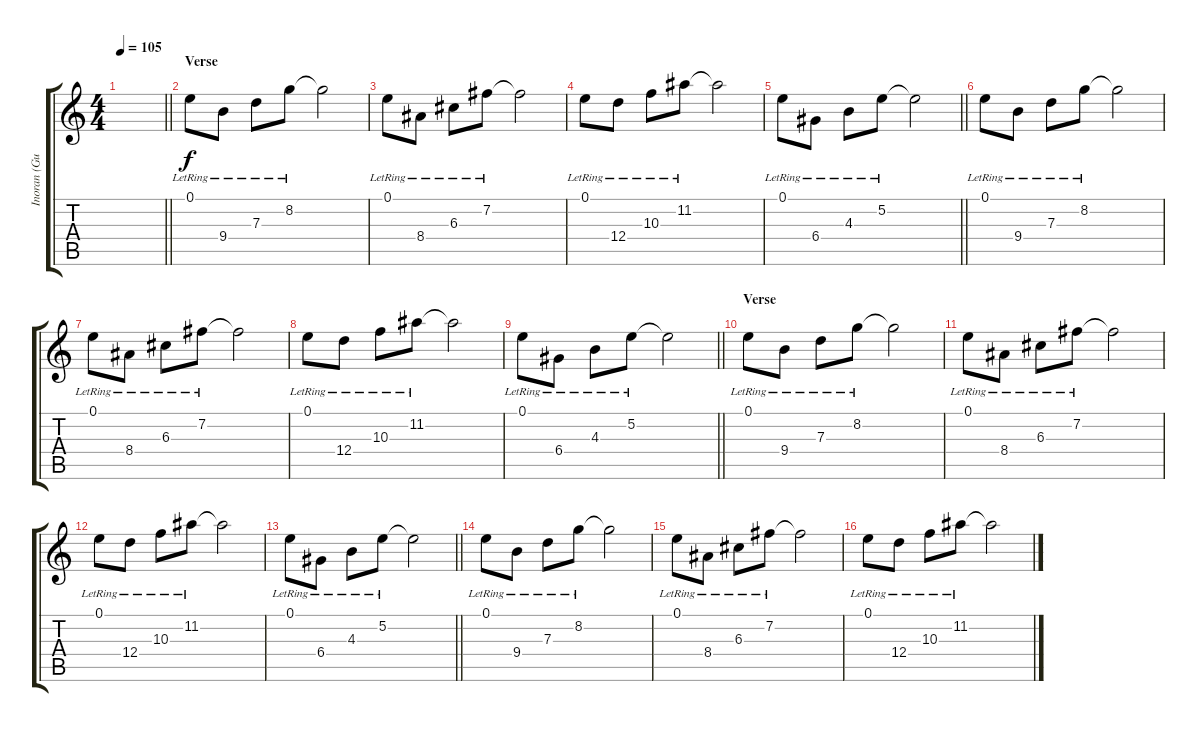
\track ("Inoran (Guitar)" "Inoran (Gu") {instrument electricguitarjazz}
\staff {score tabs}
\tuning (E4 B3 G3 D3 A2 E2) {hide}
\ts (4 4)
\tempo 105
\clef g2
\barLineRight lightlight
\ks c
|
\section ("" "Verse")
0.1{lr}.8 9.4{lr}.8 7.3{lr}.8 8.2{lr}.8 8.2{t}.2 |
0.1{lr}.8 8.4{lr}.8 6.3{lr}.8 7.2{lr}.8 7.2{t}.2 |
0.1{lr}.8 12.4{lr}.8 10.3{lr}.8 11.2{lr}.8 11.2{t}.2 |
\barLineRight lightlight
0.1{lr}.8 6.4{lr}.8 4.3{lr}.8 5.2{lr}.8 5.2{t}.2 |
0.1{lr}.8 9.4{lr}.8 7.3{lr}.8 8.2{lr}.8 8.2{t}.2 |
0.1{lr}.8 8.4{lr}.8 6.3{lr}.8 7.2{lr}.8 7.2{t}.2 |
0.1{lr}.8 12.4{lr}.8 10.3{lr}.8 11.2{lr}.8 11.2{t}.2 |
\barLineRight lightlight
0.1{lr}.8 6.4{lr}.8 4.3{lr}.8 5.2{lr}.8 5.2{t}.2 |
\section ("" "Verse")
0.1{lr}.8 9.4{lr}.8 7.3{lr}.8 8.2{lr}.8 8.2{t}.2 |
0.1{lr}.8 8.4{lr}.8 6.3{lr}.8 7.2{lr}.8 7.2{t}.2 |
0.1{lr}.8 12.4{lr}.8 10.3{lr}.8 11.2{lr}.8 11.2{t}.2 |
\barLineRight lightlight
0.1{lr}.8 6.4{lr}.8 4.3{lr}.8 5.2{lr}.8 5.2{t}.2 |
0.1{lr}.8 9.4{lr}.8 7.3{lr}.8 8.2{lr}.8 8.2{t}.2 |
0.1{lr}.8 8.4{lr}.8 6.3{lr}.8 7.2{lr}.8 7.2{t}.2 |
0.1{lr}.8 12.4{lr}.8 10.3{lr}.8 11.2{lr}.8 11.2{t}.2
